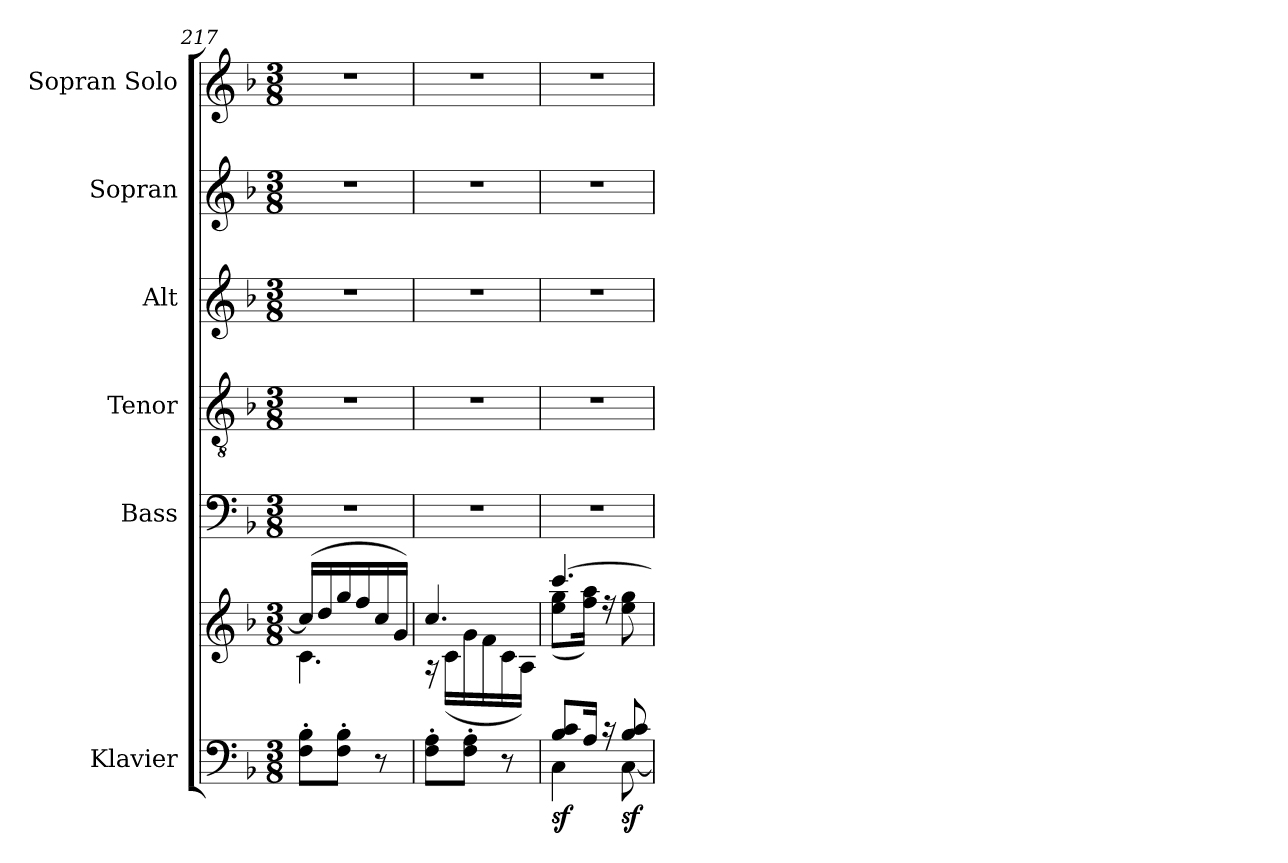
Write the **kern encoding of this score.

**kern	**kern	**dynam	**kern	**kern	**kern	**kern	**kern
*part6	*part6	*part6	*part5	*part4	*part3	*part2	*part1
*staff7	*staff6	*staff6/7	*staff5	*staff4	*staff3	*staff2	*staff1
*I"Klavier	*	*	*I"Bass	*I"Tenor	*I"Alt	*I"Sopran	*I"Sopran Solo
*	*	*	*I'B	*I'T	*I'A	*I'S	*
*clefF4	*clefG2	*	*clefF4	*clefGv2	*clefG2	*clefG2	*clefG2
*k[b-]	*k[b-]	*	*k[b-]	*k[b-]	*k[b-]	*k[b-]	*k[b-]
*M3/8	*M3/8	*	*M3/8	*M3/8	*M3/8	*M3/8	*M3/8
=217	=217	=217	=217	=217	=217	=217	=217
*	*^	*	*	*	*	*	*
8F\' 8B-\'L	(16cc/LL]	4.c\	.	4.r	4.r	4.r	4.r	4.r
.	16dd/	.	.	.	.	.	.	.
8F\' 8B-\'J	16gg/	.	.	.	.	.	.	.
.	16ff/	.	.	.	.	.	.	.
8r	16cc/	.	.	.	.	.	.	.
.	16g/JJ)	.	.	.	.	.	.	.
=218	=218	=218	=218	=218	=218	=218	=218	=218
8F\' 8A\'L	4.cc/	16r	.	4.r	4.r	4.r	4.r	4.r
.	.	(>16c\LL	.	.	.	.	.	.
8F\' 8A\'J	.	16g\	.	.	.	.	.	.
.	.	16f\	.	.	.	.	.	.
8r	.	16c\	.	.	.	.	.	.
.	.	16A\JJ)	.	.	.	.	.	.
!!LO:LB:g=z
=219	=219	=219	=219	=219	=219	=219	=219	=219
*^	*	*	*	*	*	*	*	*
!	!	!	!	!LO:DY:b=2	!	!	!	!	!
8B-/ 8c/L	4C\	[4.ccc/	(8ee\ 8gg\L	sf	4.r	4.r	4.r	4.r	4.r
16A/Jk	.	.	16ff\ 16aa\Jk)	.	.	.	.	.	.
16r	.	.	16rff	.	.	.	.	.	.
!	!	!	!	!LO:DY:b=2	!	!	!	!	!
8B-/ 8c/L	[8C\	.	8ee\ 8gg\L	sf	.	.	.	.	.
*v	*v	*	*	*	*	*	*	*	*
*	*v	*v	*	*	*	*	*	*
=	=	=	=	=	=	=	=
*-	*-	*-	*-	*-	*-	*-	*-
